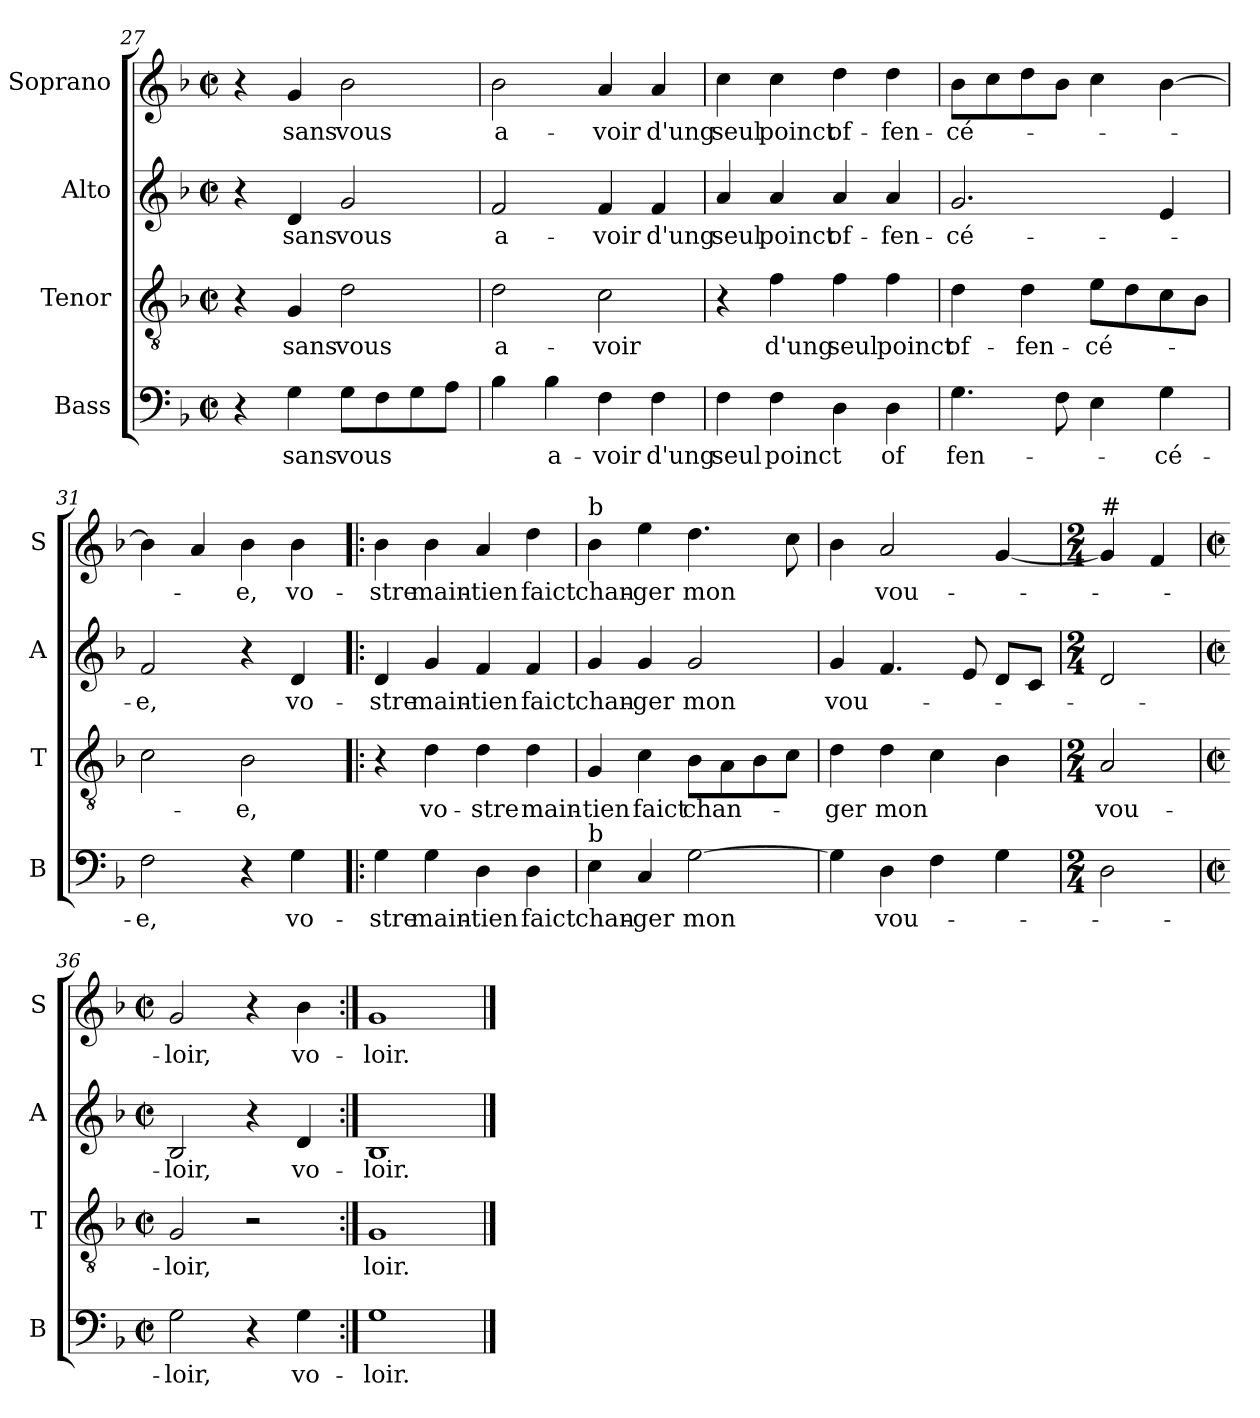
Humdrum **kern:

**kern	**text	**kern	**text	**kern	**text	**kern	**text
*part4	*part4	*part3	*part3	*part2	*part2	*part1	*part1
*staff4	*staff4	*staff3	*staff3	*staff2	*staff2	*staff1	*staff1
*I"Bass	*	*I"Tenor	*	*I"Alto	*	*I"Soprano	*
*I'B	*	*I'T	*	*I'A	*	*I'S	*
*clefF4	*	*clefGv2	*	*clefG2	*	*clefG2	*
*k[b-]	*	*k[b-]	*	*k[b-]	*	*k[b-]	*
*F:	*	*F:	*	*F:	*	*F:	*
*M2/2	*	*M2/2	*	*M2/2	*	*M2/2	*
*met(c|)	*	*met(c|)	*	*met(c|)	*	*met(c|)	*
=27	=27	=27	=27	=27	=27	=27	=27
4r	.	4r	.	4r	.	4r	.
!	!LO:LY:b	!	!LO:LY:b	!	!LO:LY:b	!	!LO:LY:b
4G\	sans	4G/	sans	4d/	sans	4g/	sans
!	!LO:LY:b	!	!LO:LY:b	!	!LO:LY:b	!	!LO:LY:b
8G\L	vous	2d\	vous	2g/	vous	2b-\	vous
8F\	.	.	.	.	.	.	.
8G\	.	.	.	.	.	.	.
8A\J	.	.	.	.	.	.	.
=28	=28	=28	=28	=28	=28	=28	=28
!	!	!	!LO:LY:b	!	!LO:LY:b	!	!LO:LY:b
4B-\	.	2d\	a-	2f/	a-	2b-\	a-
!	!LO:LY:b	!	!	!	!	!	!
4B-\	a-	.	.	.	.	.	.
!	!LO:LY:b	!	!LO:LY:b	!	!LO:LY:b	!	!LO:LY:b
4F\	-voir	2c\	-voir	4f/	-voir	4a/	-voir
!	!LO:LY:b	!	!	!	!LO:LY:b	!	!LO:LY:b
4F\	d'ung	.	.	4f/	d'ung	4a/	d'ung
=29	=29	=29	=29	=29	=29	=29	=29
!	!LO:LY:b	!	!	!	!LO:LY:b	!	!LO:LY:b
4F\	seul	4r	.	4a/	seul	4cc\	seul
!	!LO:LY:b	!	!LO:LY:b	!	!LO:LY:b	!	!LO:LY:b
4F\	poinct	4f\	d'ung	4a/	poinct	4cc\	poinct
!	!	!	!LO:LY:b	!	!LO:LY:b	!	!LO:LY:b
4D\	.	4f\	seul	4a/	of-	4dd\	of-
!	!LO:LY:b	!	!LO:LY:b	!	!LO:LY:b	!	!LO:LY:b
4D\	of	4f\	poinct	4a/	-fen-	4dd\	-fen-
=30	=30	=30	=30	=30	=30	=30	=30
!	!LO:LY:b	!	!LO:LY:b	!	!LO:LY:b	!	!LO:LY:b
4.G\	fen-	4d\	of-	2.g/	-cé-	8b-\L	-cé-
.	.	.	.	.	.	8cc\	.
!	!	!	!LO:LY:b	!	!	!	!
.	.	4d\	-fen-	.	.	8dd\	.
8F\	.	.	.	.	.	8b-\J	.
!	!	!	!LO:LY:b	!	!	!	!
4E\	.	8e\L	-cé-	.	.	4cc\	.
.	.	8d\	.	.	.	.	.
!	!LO:LY:b	!	!	!	!	!	!
4G\	-cé-	8c\	.	4e/	.	[4b-\	.
.	.	8B-\J	.	.	.	.	.
=31	=31	=31	=31	=31	=31	=31	=31
!	!LO:LY:b	!	!	!	!LO:LY:b	!	!
2F\	-e,	2c\	.	2f/	-e,	4b-\]	.
.	.	.	.	.	.	4a/	.
!	!	!	!LO:LY:b	!	!	!	!LO:LY:b
4r	.	2B-\	-e,	4r	.	4b-\	-e,
!	!LO:LY:b	!	!	!	!LO:LY:b	!	!LO:LY:b
4G\	vo-	.	.	4d/	vo-	4b-\	vo-
!!LO:LB:g=z
=32!|:	=32!|:	=32!|:	=32!|:	=32!|:	=32!|:	=32!|:	=32!|:
!	!LO:LY:b	!	!	!	!LO:LY:b	!	!LO:LY:b
4G\	-stre	4r	.	4d/	-stre	4b-\	-stre
!	!LO:LY:b	!	!LO:LY:b	!	!LO:LY:b	!	!LO:LY:b
4G\	main-	4d\	vo-	4g/	main-	4b-\	main-
!	!LO:LY:b	!	!LO:LY:b	!	!LO:LY:b	!	!LO:LY:b
4D\	-tien	4d\	-stre	4f/	-tien	4a/	-tien
!	!LO:LY:b	!	!LO:LY:b	!	!LO:LY:b	!	!LO:LY:b
4D\	faict	4d\	main-	4f/	faict	4dd\	faict
=33	=33	=33	=33	=33	=33	=33	=33
!	!	!	!	!	!	!LO:TX:a:t=b	!
!LO:TX:a:t=b	!	!	!	!	!	!	!
!	!LO:LY:b	!	!LO:LY:b	!	!LO:LY:b	!	!LO:LY:b
4E\	chan-	4G/	-tien	4g/	chan-	4b-\	chan-
!	!LO:LY:b	!	!LO:LY:b	!	!LO:LY:b	!	!LO:LY:b
4C/	-ger	4c\	faict	4g/	-ger	4ee\	-ger
!	!LO:LY:b	!	!LO:LY:b	!	!LO:LY:b	!	!LO:LY:b
[2G\	mon	8B-\L	chan-	2g/	mon	4.dd\	mon
.	.	8A\	.	.	.	.	.
.	.	8B-\	.	.	.	.	.
.	.	8c\J	.	.	.	8cc\	.
=34	=34	=34	=34	=34	=34	=34	=34
!	!	!	!LO:LY:b	!	!LO:LY:b	!	!
4G\]	.	4d\	-ger	4g/	vou-	4b-\	.
!	!LO:LY:b	!	!LO:LY:b	!	!	!	!LO:LY:b
4D\	vou-	4d\	mon	4.f/	.	2a/	vou-
4F\	.	4c\	.	.	.	.	.
.	.	.	.	8e/	.	.	.
4G\	.	4B-\	.	8d/L	.	[4g/	.
.	.	.	.	8c/J	.	.	.
=35	=35	=35	=35	=35	=35	=35	=35
*M2/4	*	*M2/4	*	*M2/4	*	*M2/4	*
!	!	!	!	!	!	!LO:TX:a:t=#	!
!	!	!	!LO:LY:b	!	!	!	!
2D\	.	2A/	vou-	2d/	.	4g/]	.
.	.	.	.	.	.	4f/	.
=36	=36	=36	=36	=36	=36	=36	=36
*M2/2	*	*M2/2	*	*M2/2	*	*M2/2	*
*met(c|)	*	*met(c|)	*	*met(c|)	*	*met(c|)	*
!	!LO:LY:b	!	!LO:LY:b	!	!LO:LY:b	!	!LO:LY:b
2G\	-loir,	2G/	-loir,	2B-/	-loir,	2g/	-loir,
4r	.	2r	.	4r	.	4r	.
!	!LO:LY:b	!	!	!	!LO:LY:b	!	!LO:LY:b
4G\	vo-	.	.	4d/	vo-	4b-\	vo-
=37:|!	=37:|!	=37:|!	=37:|!	=37:|!	=37:|!	=37:|!	=37:|!
!	!LO:LY:b	!	!LO:LY:b	!	!LO:LY:b	!	!LO:LY:b
1G	-loir.	1G	loir.	1B-	-loir.	1g	-loir.
==	==	==	==	==	==	==	==
*-	*-	*-	*-	*-	*-	*-	*-
